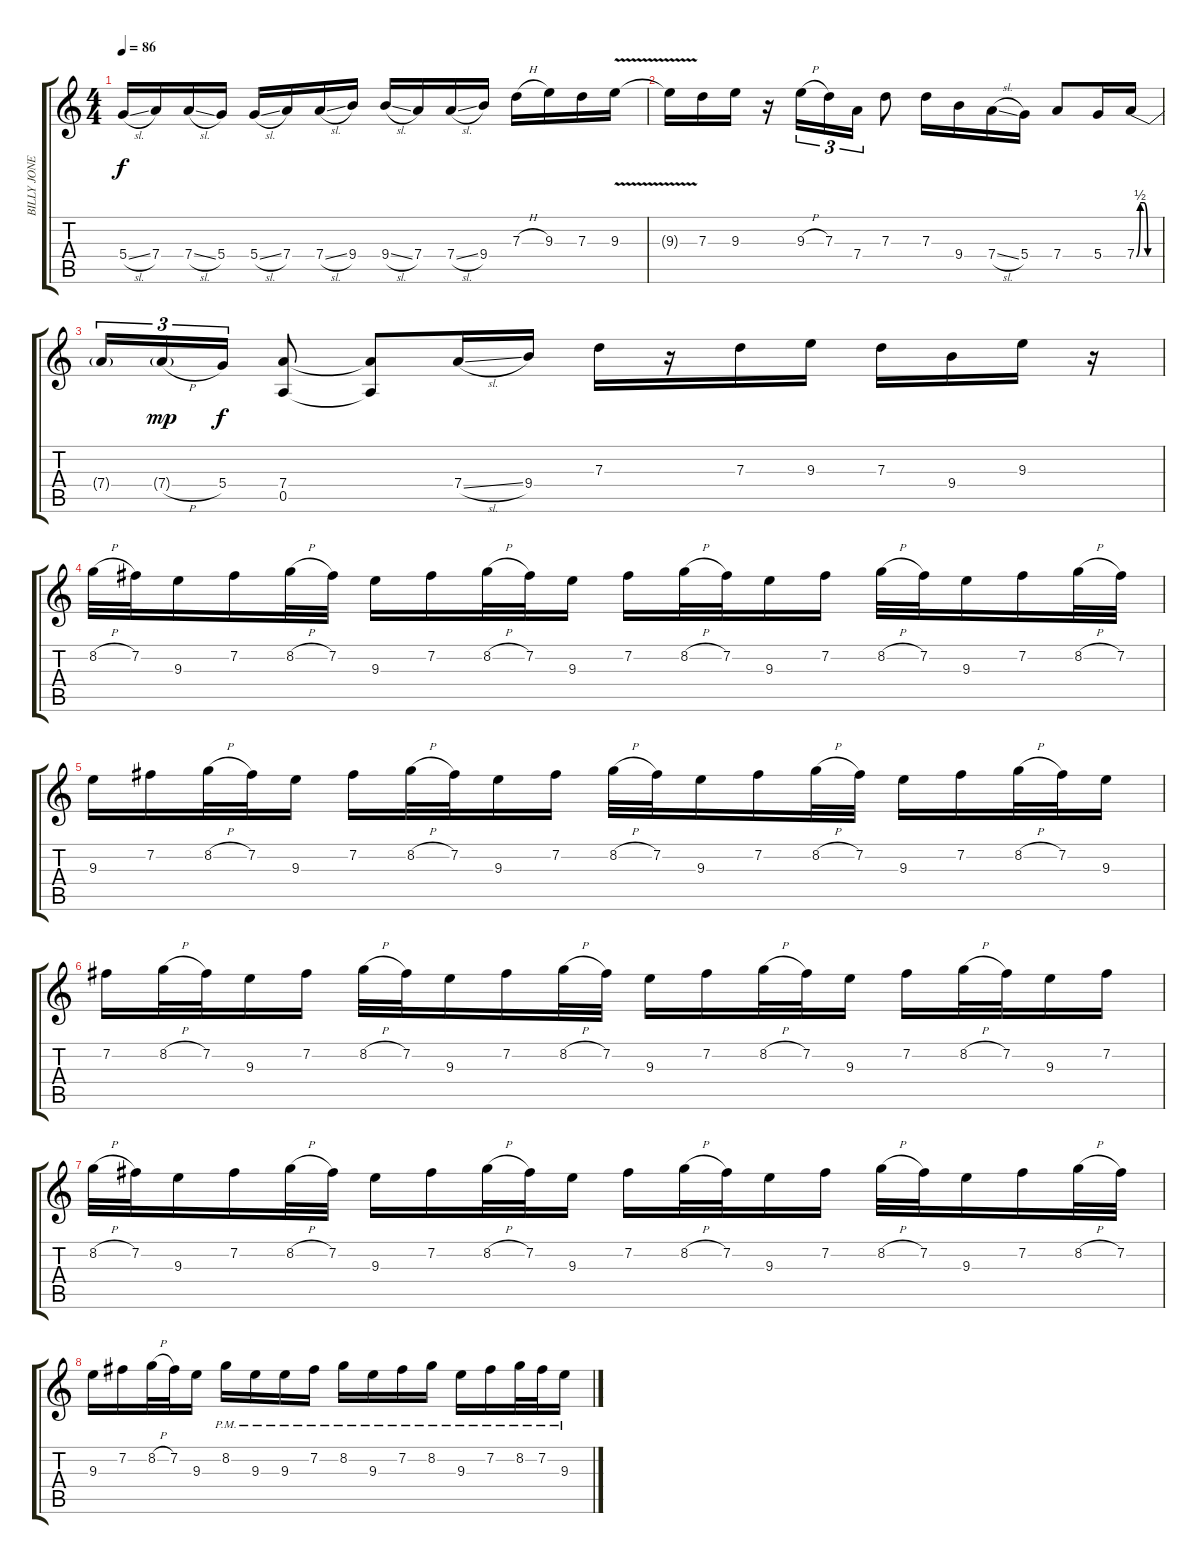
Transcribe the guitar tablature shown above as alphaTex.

\track ("BILLY JONES" "BILLY JONE") {instrument electricguitarclean}
\staff {score tabs}
\tuning (E4 B3 G3 D3 A2 E2) {hide}
\ts (4 4)
\tempo 86
\clef g2
\ks c
5.4{sl}.16{dy f} 7.4.16 7.4{sl}.16 5.4.16 5.4{sl}.16 7.4.16 7.4{sl}.16 9.4.16 9.4{sl}.16 7.4.16 7.4{sl}.16 9.4.16 7.3{h}.16 9.3.16 7.3.16 9.3{v}.16 |
9.3{t}.16 7.3.16 9.3.16 r.16 9.3{h}.16{tu (3 2)} 7.3.16{tu (3 2)} 7.4.16{tu (3 2)} 7.3.8 7.3.16 9.4.16 7.4{sl}.16 5.4.16 7.4.8 5.4.16 7.4{be (custom 0 0 10 2 20 2 30 0 60 0)}.16 |
7.4{t}.16{tu (3 2)} 7.4{h g}.16{tu (3 2) dy mp} 5.4.16{tu (3 2) dy f} (7.4 0.5).8 (7.4{t} 0.5{t}).8 7.4{sl}.16 9.4.16 7.3.16 r.16 7.3.16 9.3.16 7.3.16 9.4.16 9.3.16 r.16 |
8.2{h}.32 7.2.32 9.3.16 7.2.16 8.2{h}.32 7.2.32 9.3.16 7.2.16 8.2{h}.32 7.2.32 9.3.16 7.2.16 8.2{h}.32 7.2.32 9.3.16 7.2.16 8.2{h}.32 7.2.32 9.3.16 7.2.16 8.2{h}.32 7.2.32 |
9.3.16 7.2.16 8.2{h}.32 7.2.32 9.3.16 7.2.16 8.2{h}.32 7.2.32 9.3.16 7.2.16 8.2{h}.32 7.2.32 9.3.16 7.2.16 8.2{h}.32 7.2.32 9.3.16 7.2.16 8.2{h}.32 7.2.32 9.3.16 |
7.2.16 8.2{h}.32 7.2.32 9.3.16 7.2.16 8.2{h}.32 7.2.32 9.3.16 7.2.16 8.2{h}.32 7.2.32 9.3.16 7.2.16 8.2{h}.32 7.2.32 9.3.16 7.2.16 8.2{h}.32 7.2.32 9.3.16 7.2.16 |
8.2{h}.32 7.2.32 9.3.16 7.2.16 8.2{h}.32 7.2.32 9.3.16 7.2.16 8.2{h}.32 7.2.32 9.3.16 7.2.16 8.2{h}.32 7.2.32 9.3.16 7.2.16 8.2{h}.32 7.2.32 9.3.16 7.2.16 8.2{h}.32 7.2.32 |
9.3.16 7.2.16 8.2{h}.32 7.2.32 9.3.16 8.2{pm}.16 9.3{pm}.16 9.3{pm}.16 7.2{pm}.16 8.2{pm}.16 9.3{pm}.16 7.2{pm}.16 8.2{pm}.16 9.3{pm}.16 7.2{pm}.16 8.2{pm}.32 7.2{pm}.32 9.3{pm}.16
